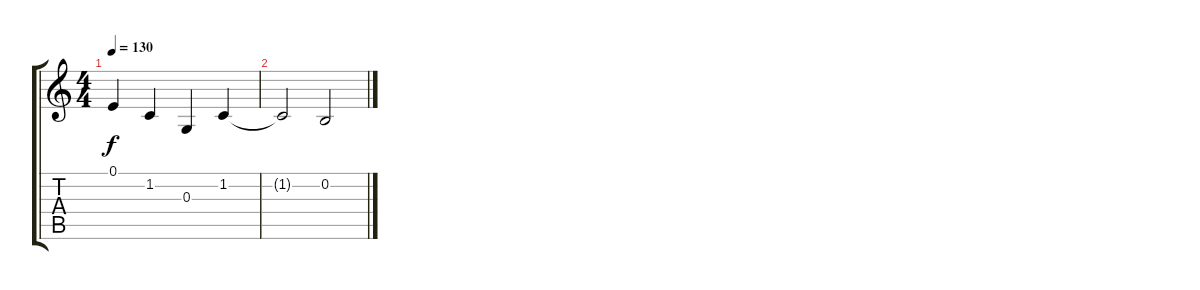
\track "" {instrument acousticgrandpiano}
\staff {score tabs}
\tuning (E4 B3 G3 D3 A2 E2) {hide}
\ts (4 4)
\tempo 130
\clef g2
\ks c
0.1.4{dy f} 1.2.4 0.3.4 1.2.4 |
1.2{t}.2 0.2.2
